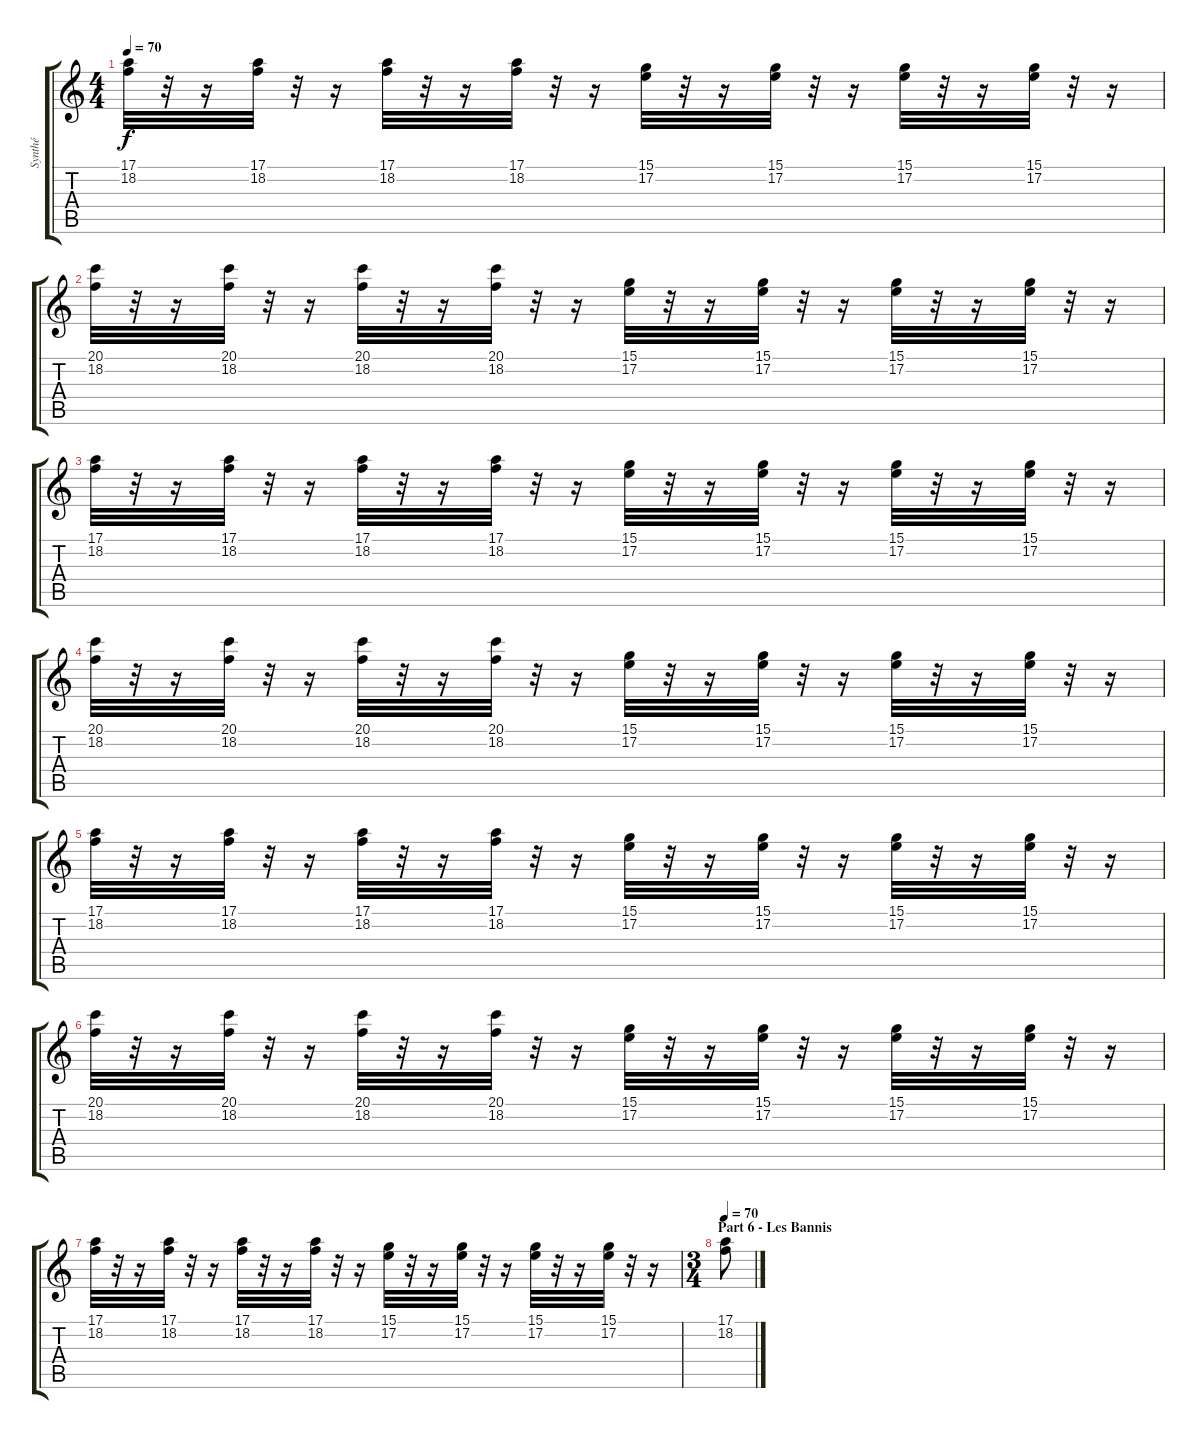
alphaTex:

\track ("Synthé" "Synthé") {instrument stringensemble1}
\staff {score tabs}
\tuning (E4 B3 G3 D3 A2 E2) {hide}
\ts (4 4)
\tempo 70
\clef g2
\ks c
(17.1 18.2).32{dy f} r.32 r.16 (17.1 18.2).32 r.32 r.16 (17.1 18.2).32 r.32 r.16 (17.1 18.2).32 r.32 r.16 (15.1 17.2).32 r.32 r.16 (15.1 17.2).32 r.32 r.16 (15.1 17.2).32 r.32 r.16 (15.1 17.2).32 r.32 r.16 |
(20.1 18.2).32 r.32 r.16 (20.1 18.2).32 r.32 r.16 (20.1 18.2).32 r.32 r.16 (20.1 18.2).32 r.32 r.16 (15.1 17.2).32 r.32 r.16 (15.1 17.2).32 r.32 r.16 (15.1 17.2).32 r.32 r.16 (15.1 17.2).32 r.32 r.16 |
(17.1 18.2).32 r.32 r.16 (17.1 18.2).32 r.32 r.16 (17.1 18.2).32 r.32 r.16 (17.1 18.2).32 r.32 r.16 (15.1 17.2).32 r.32 r.16 (15.1 17.2).32 r.32 r.16 (15.1 17.2).32 r.32 r.16 (15.1 17.2).32 r.32 r.16 |
(20.1 18.2).32 r.32 r.16 (20.1 18.2).32 r.32 r.16 (20.1 18.2).32 r.32 r.16 (20.1 18.2).32 r.32 r.16 (15.1 17.2).32 r.32 r.16 (15.1 17.2).32 r.32 r.16 (15.1 17.2).32 r.32 r.16 (15.1 17.2).32 r.32 r.16 |
(17.1 18.2).32 r.32 r.16 (17.1 18.2).32 r.32 r.16 (17.1 18.2).32 r.32 r.16 (17.1 18.2).32 r.32 r.16 (15.1 17.2).32 r.32 r.16 (15.1 17.2).32 r.32 r.16 (15.1 17.2).32 r.32 r.16 (15.1 17.2).32 r.32 r.16 |
(20.1 18.2).32 r.32 r.16 (20.1 18.2).32 r.32 r.16 (20.1 18.2).32 r.32 r.16 (20.1 18.2).32 r.32 r.16 (15.1 17.2).32 r.32 r.16 (15.1 17.2).32 r.32 r.16 (15.1 17.2).32 r.32 r.16 (15.1 17.2).32 r.32 r.16 |
(17.1 18.2).32 r.32 r.16 (17.1 18.2).32 r.32 r.16 (17.1 18.2).32 r.32 r.16 (17.1 18.2).32 r.32 r.16 (15.1 17.2).32 r.32 r.16 (15.1 17.2).32 r.32 r.16 (15.1 17.2).32 r.32 r.16 (15.1 17.2).32 r.32 r.16 |
\ts (3 4)
\section ("" "Part 6 - Les Bannis")
\tempo 70
(17.1 18.2).8
